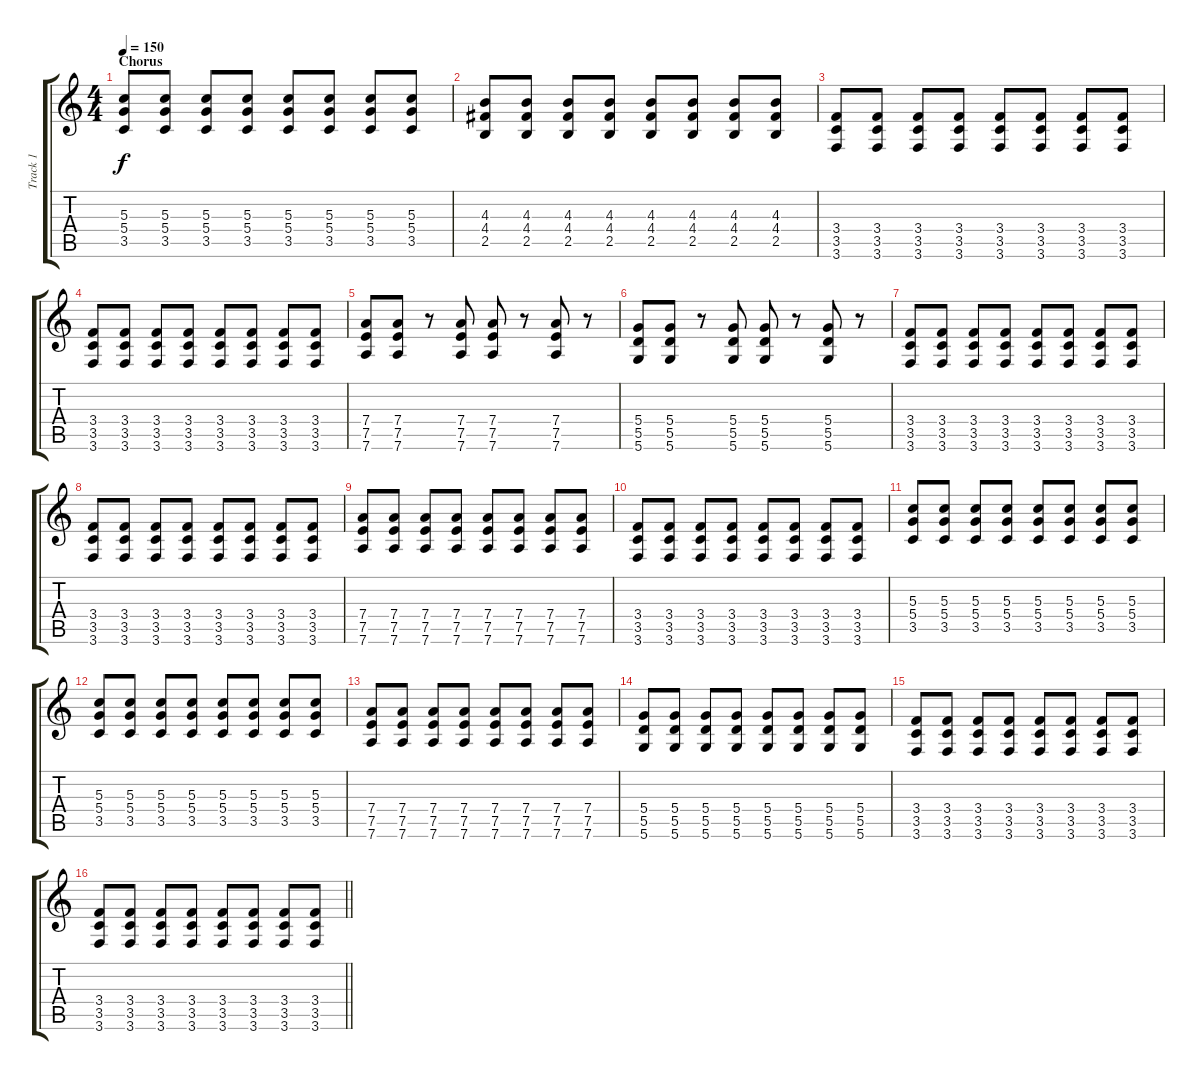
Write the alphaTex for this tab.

\track ("Track 1" "Track 1") {instrument overdrivenguitar}
\staff {score tabs}
\tuning (E4 B3 G3 D3 A2 D2) {hide}
\ts (4 4)
\section ("" "Chorus")
\tempo 150
\clef g2
\ks c
(5.3 5.4 3.5).8{dy f} (5.3 5.4 3.5).8 (5.3 5.4 3.5).8 (5.3 5.4 3.5).8 (5.3 5.4 3.5).8 (5.3 5.4 3.5).8 (5.3 5.4 3.5).8 (5.3 5.4 3.5).8 |
(4.3 4.4 2.5).8 (4.3 4.4 2.5).8 (4.3 4.4 2.5).8 (4.3 4.4 2.5).8 (4.3 4.4 2.5).8 (4.3 4.4 2.5).8 (4.3 4.4 2.5).8 (4.3 4.4 2.5).8 |
(3.4 3.5 3.6).8 (3.4 3.5 3.6).8 (3.4 3.5 3.6).8 (3.4 3.5 3.6).8 (3.4 3.5 3.6).8 (3.4 3.5 3.6).8 (3.4 3.5 3.6).8 (3.4 3.5 3.6).8 |
(3.4 3.5 3.6).8 (3.4 3.5 3.6).8 (3.4 3.5 3.6).8 (3.4 3.5 3.6).8 (3.4 3.5 3.6).8 (3.4 3.5 3.6).8 (3.4 3.5 3.6).8 (3.4 3.5 3.6).8 |
(7.4 7.5 7.6).8 (7.4 7.5 7.6).8 r.8 (7.4 7.5 7.6).8 (7.4 7.5 7.6).8 r.8 (7.4 7.5 7.6).8 r.8 |
(5.4 5.5 5.6).8 (5.4 5.5 5.6).8 r.8 (5.4 5.5 5.6).8 (5.4 5.5 5.6).8 r.8 (5.4 5.5 5.6).8 r.8 |
(3.4 3.5 3.6).8 (3.4 3.5 3.6).8 (3.4 3.5 3.6).8 (3.4 3.5 3.6).8 (3.4 3.5 3.6).8 (3.4 3.5 3.6).8 (3.4 3.5 3.6).8 (3.4 3.5 3.6).8 |
(3.4 3.5 3.6).8 (3.4 3.5 3.6).8 (3.4 3.5 3.6).8 (3.4 3.5 3.6).8 (3.4 3.5 3.6).8 (3.4 3.5 3.6).8 (3.4 3.5 3.6).8 (3.4 3.5 3.6).8 |
(7.4 7.5 7.6).8 (7.4 7.5 7.6).8 (7.4 7.5 7.6).8 (7.4 7.5 7.6).8 (7.4 7.5 7.6).8 (7.4 7.5 7.6).8 (7.4 7.5 7.6).8 (7.4 7.5 7.6).8 |
(3.4 3.5 3.6).8 (3.4 3.5 3.6).8 (3.4 3.5 3.6).8 (3.4 3.5 3.6).8 (3.4 3.5 3.6).8 (3.4 3.5 3.6).8 (3.4 3.5 3.6).8 (3.4 3.5 3.6).8 |
(5.3 5.4 3.5).8 (5.3 5.4 3.5).8 (5.3 5.4 3.5).8 (5.3 5.4 3.5).8 (5.3 5.4 3.5).8 (5.3 5.4 3.5).8 (5.3 5.4 3.5).8 (5.3 5.4 3.5).8 |
(5.3 5.4 3.5).8 (5.3 5.4 3.5).8 (5.3 5.4 3.5).8 (5.3 5.4 3.5).8 (5.3 5.4 3.5).8 (5.3 5.4 3.5).8 (5.3 5.4 3.5).8 (5.3 5.4 3.5).8 |
(7.4 7.5 7.6).8 (7.4 7.5 7.6).8 (7.4 7.5 7.6).8 (7.4 7.5 7.6).8 (7.4 7.5 7.6).8 (7.4 7.5 7.6).8 (7.4 7.5 7.6).8 (7.4 7.5 7.6).8 |
(5.4 5.5 5.6).8 (5.4 5.5 5.6).8 (5.4 5.5 5.6).8 (5.4 5.5 5.6).8 (5.4 5.5 5.6).8 (5.4 5.5 5.6).8 (5.4 5.5 5.6).8 (5.4 5.5 5.6).8 |
(3.4 3.5 3.6).8 (3.4 3.5 3.6).8 (3.4 3.5 3.6).8 (3.4 3.5 3.6).8 (3.4 3.5 3.6).8 (3.4 3.5 3.6).8 (3.4 3.5 3.6).8 (3.4 3.5 3.6).8 |
\barLineRight lightlight
(3.4 3.5 3.6).8 (3.4 3.5 3.6).8 (3.4 3.5 3.6).8 (3.4 3.5 3.6).8 (3.4 3.5 3.6).8 (3.4 3.5 3.6).8 (3.4 3.5 3.6).8 (3.4 3.5 3.6).8
